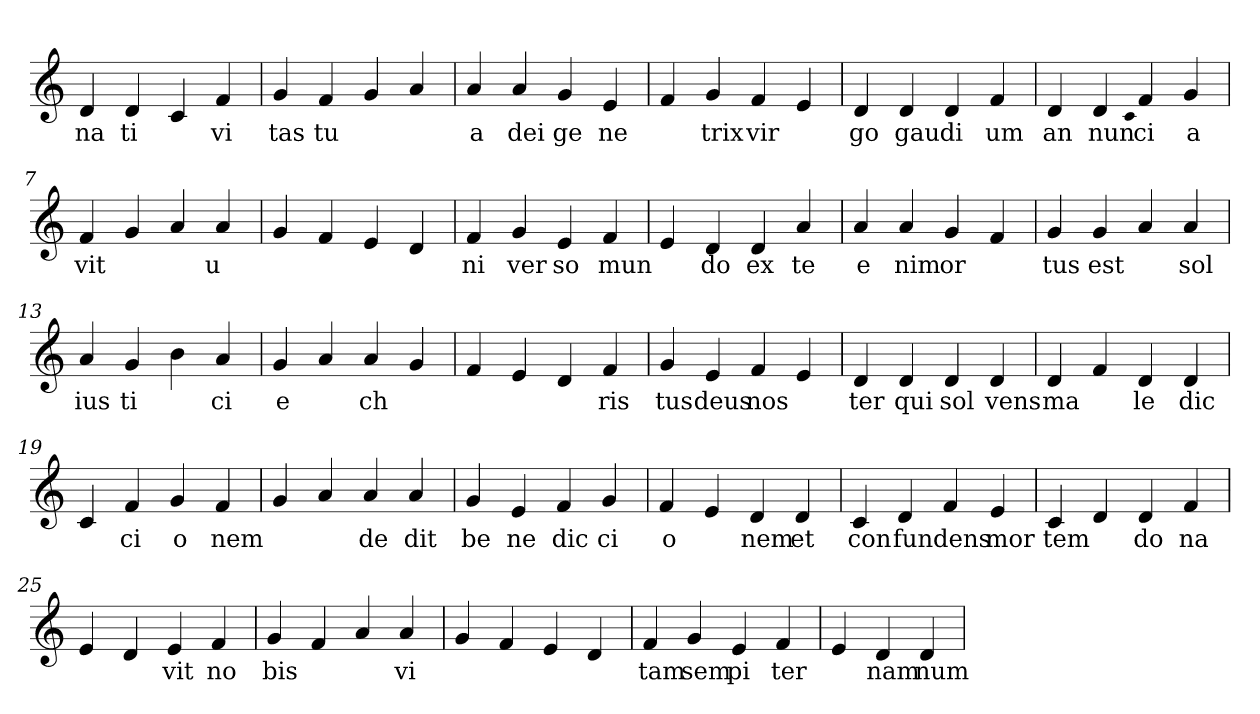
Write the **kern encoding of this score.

**kern	**text
*part1	*part1
*staff1	*staff1
*clefG2	*
=1	=1
4d	na
4d	ti
4c	.
4f	vi
=2	=2
4g	tas
4f	tu
4g	.
4a	.
=3	=3
4a	a
4a	dei
4g	ge
4e	ne
=4	=4
4f	.
4g	trix
4f	vir
4e	.
=5	=5
4d	go
4d	gau
4d	di
4f	um
=6	=6
4d	an
4d	nun
qqc	.
4f	ci
4g	a
=7	=7
4f	vit
4g	.
4a	.
4a	u
=8	=8
4g	.
4f	.
4e	.
4d	.
=9	=9
4f	ni
4g	ver
4e	so
4f	mun
=10	=10
4e	.
4d	do
4d	ex
4a	te
=11	=11
4a	e
4a	nim
4g	or
4f	.
=12	=12
4g	tus
4g	est
4a	.
4a	sol
=13	=13
4a	ius
4g	ti
4b	.
4a	ci
=14	=14
4g	e
4a	.
4a	ch
4g	.
=15	=15
4f	.
4e	.
4d	.
4f	ris
=16	=16
4g	tus
4e	deus
4f	nos
4e	.
=17	=17
4d	ter
4d	qui
4d	sol
4d	vens
=18	=18
4d	ma
4f	.
4d	le
4d	dic
=19	=19
4c	.
4f	ci
4g	o
4f	nem
=20	=20
4g	.
4a	.
4a	de
4a	dit
=21	=21
4g	be
4e	ne
4f	dic
4g	ci
=22	=22
4f	o
4e	.
4d	nem
4d	et
=23	=23
4c	con
4d	fun
4f	dens
4e	mor
=24	=24
4c	tem
4d	.
4d	do
4f	na
=25	=25
4e	.
4d	.
4e	vit
4f	no
=26	=26
4g	bis
4f	.
4a	.
4a	vi
=27	=27
4g	.
4f	.
4e	.
4d	.
=28	=28
4f	tam
4g	sem
4e	pi
4f	ter
=29	=29
4e	.
4d	nam
4d	num
=	=
*-	*-
